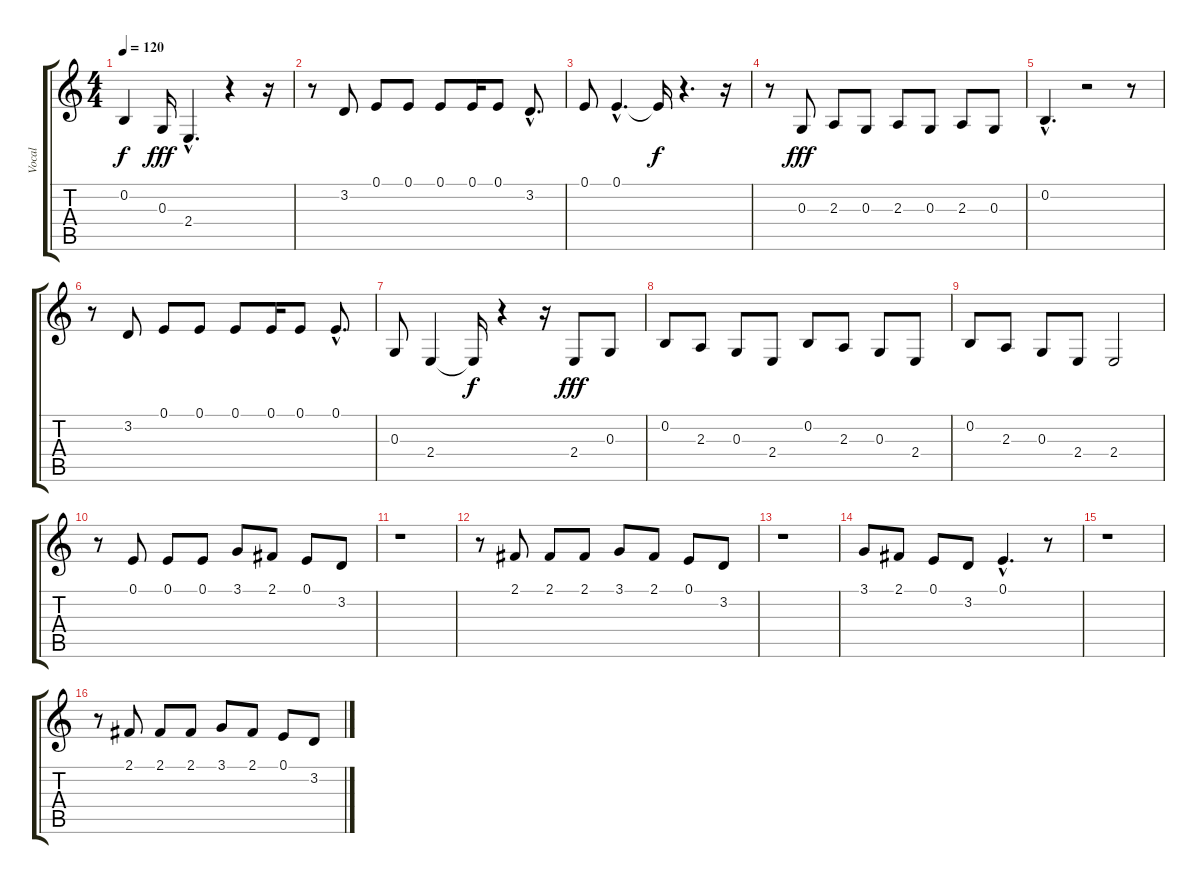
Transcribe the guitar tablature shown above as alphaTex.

\track ("Vocal " "Vocal ") {instrument oboe}
\staff {score tabs}
\tuning (E4 B3 G3 D3 A2 E2) {hide}
\ts (4 4)
\tempo 120
\clef g2
\ks c
0.2{t}.4{dy f} 0.3.16{dy fff} 2.4{hac}.4{d} r.4 r.16 |
r.8 3.2.8 0.1.8 0.1.8 0.1.8 0.1.16 0.1.8 3.2{hac}.8{d} |
0.1.8 0.1{hac}.4{d} 0.1{t}.16{dy f} r.4{d} r.16 |
r.8 0.3.8{dy fff} 2.3.8 0.3.8 2.3.8 0.3.8 2.3.8 0.3.8 |
0.2{hac}.4{d} r.2 r.8 |
r.8 3.2.8 0.1.8 0.1.8 0.1.8 0.1.16 0.1.8 0.1{hac}.8{d} |
0.3.8 2.4.4 2.4{t}.16{dy f} r.4 r.16 2.4.8{dy fff} 0.3.8 |
0.2.8 2.3.8 0.3.8 2.4.8 0.2.8 2.3.8 0.3.8 2.4.8 |
0.2.8 2.3.8 0.3.8 2.4.8 2.4.2 |
r.8 0.1.8 0.1.8 0.1.8 3.1.8 2.1.8 0.1.8 3.2.8 |
r.1 |
r.8 2.1.8 2.1.8 2.1.8 3.1.8 2.1.8 0.1.8 3.2.8 |
r.1 |
3.1.8 2.1.8 0.1.8 3.2.8 0.1{hac}.4{d} r.8 |
r.1 |
r.8 2.1.8 2.1.8 2.1.8 3.1.8 2.1.8 0.1.8 3.2.8
